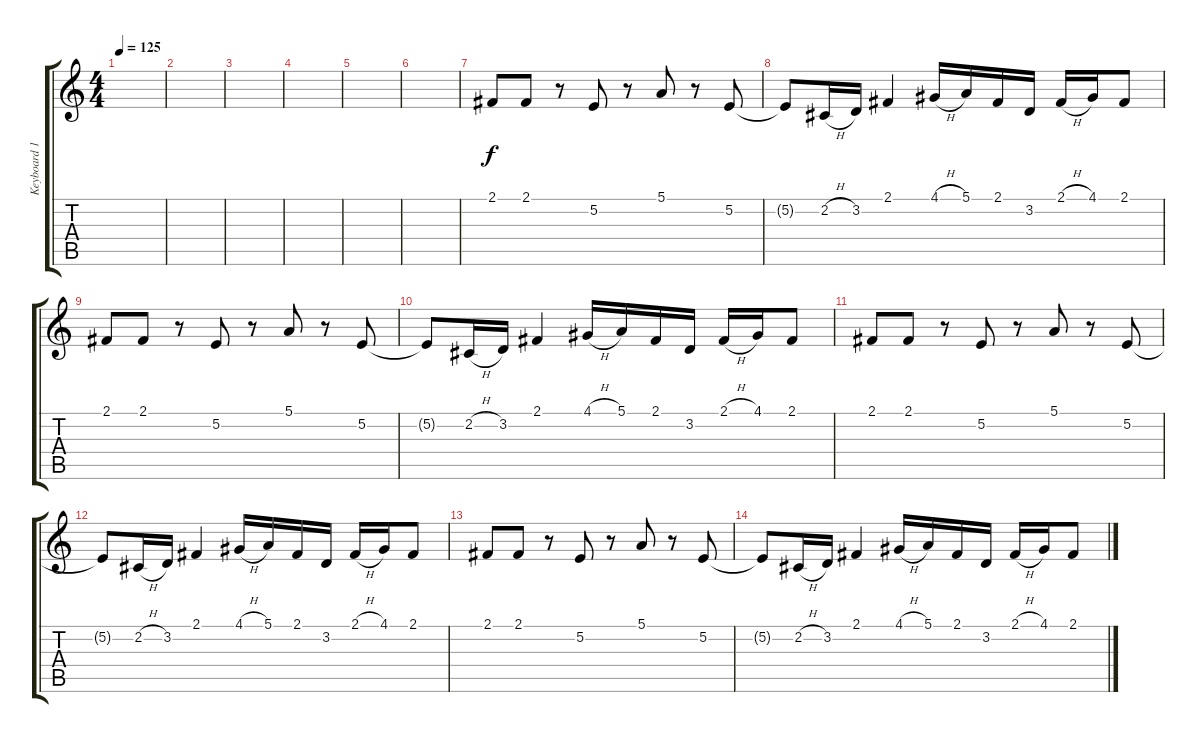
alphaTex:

\track ("Keyboard 1 Overdub" "Keyboard 1") {instrument lead1square}
\staff {score tabs}
\tuning (E4 B3 G3 D3 A2 E2) {hide}
\ts (4 4)
\tempo 125
\clef g2
\ks c
|
|
|
|
|
|
2.1.8 2.1.8 r.8 5.2.8 r.8 5.1.8 r.8 5.2.8 |
5.2{t}.8 2.2{h}.16 3.2.16 2.1.4 4.1{h}.16 5.1.16 2.1.16 3.2.16 2.1{h}.16 4.1.16 2.1.8 |
2.1.8 2.1.8 r.8 5.2.8 r.8 5.1.8 r.8 5.2.8 |
5.2{t}.8 2.2{h}.16 3.2.16 2.1.4 4.1{h}.16 5.1.16 2.1.16 3.2.16 2.1{h}.16 4.1.16 2.1.8 |
2.1.8 2.1.8 r.8 5.2.8 r.8 5.1.8 r.8 5.2.8 |
5.2{t}.8 2.2{h}.16 3.2.16 2.1.4 4.1{h}.16 5.1.16 2.1.16 3.2.16 2.1{h}.16 4.1.16 2.1.8 |
2.1.8 2.1.8 r.8 5.2.8 r.8 5.1.8 r.8 5.2.8 |
5.2{t}.8 2.2{h}.16 3.2.16 2.1.4 4.1{h}.16 5.1.16 2.1.16 3.2.16 2.1{h}.16 4.1.16 2.1.8
